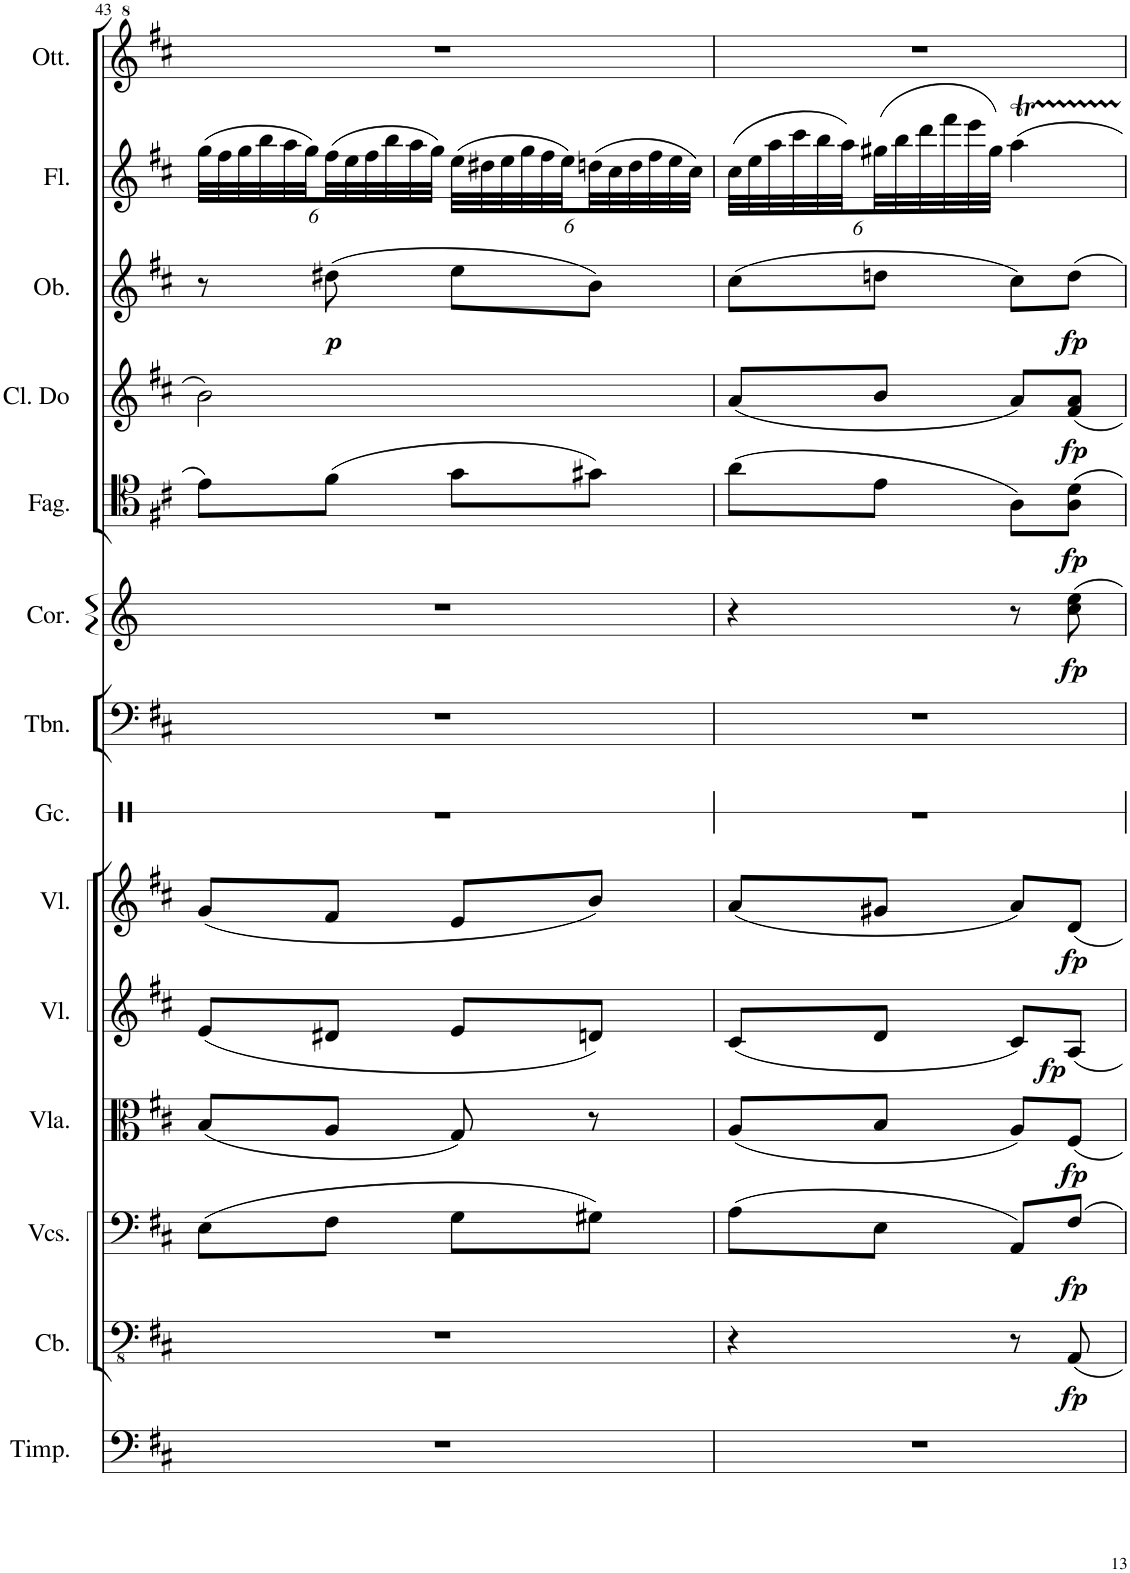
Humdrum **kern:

**kern	**kern	**dynam	**kern	**dynam	**kern	**dynam	**kern	**dynam	**kern	**dynam	**kern	**kern	**kern	**dynam	**kern	**dynam	**kern	**dynam	**kern	**dynam	**kern	**kern
*part14	*part13	*part13	*part12	*part12	*part11	*part11	*part10	*part10	*part9	*part9	*part8	*part7	*part6	*part6	*part5	*part5	*part4	*part4	*part3	*part3	*part2	*part1
*staff14	*staff13	*staff13	*staff12	*staff12	*staff11	*staff11	*staff10	*staff10	*staff9	*staff9	*staff8	*staff7	*staff6	*staff6	*staff5	*staff5	*staff4	*staff4	*staff3	*staff3	*staff2	*staff1
*I"Timpani	*I"Contrabbassi	*	*I"Violoncelli	*	*I"Viole	*	*I"Violini	*	*I"Violini	*	*I"Grancassa	*I"Trombone	*I"Corno in Re	*	*I"Fagotto	*	*I"Clarinetto in Do	*	*I"Oboe	*	*I"Flauto	*I"Ottavino
*I'Timp.	*I'Cb.	*	*	*	*	*	*I'Vl.	*	*I'Vl.	*	*I'Gc.	*I'Tbn.	*I'Cor.	*	*I'Fag.	*	*I'Cl. Do	*	*I'Ob.	*	*I'Fl.	*I'Ott.
!!LO:PB:g=z
*clefF4	*clefFv4	*	*clefF4	*	*clefC3	*	*clefG2	*	*clefG2	*	*clefX	*clefF4	*clefG2	*	*clefC4	*	*clefG2	*	*clefG2	*	*clefG2	*clefG^2
*	*	*	*	*	*	*	*	*	*	*	*	*	*Trd6c10	*	*	*	*Trd1c2	*	*	*	*	*Trd-7c-12
*k[f#c#]	*k[f#c#]	*	*k[f#c#]	*	*k[f#c#]	*	*k[f#c#]	*	*k[f#c#]	*	*k[]	*k[f#c#]	*k[]	*	*k[f#c#]	*	*k[f#c#]	*	*k[f#c#]	*	*k[f#c#]	*k[f#c#]
*M2/4	*M2/4	*	*M2/4	*	*M2/4	*	*M2/4	*	*M2/4	*	*M2/4	*M2/4	*M2/4	*	*M2/4	*	*M2/4	*	*M2/4	*	*M2/4	*M2/4
*	*	*	*	*	*	*	*	*	*	*	*	*	*	*	*	*	*	*	*	*	*Xbrackettup	*
=43	=43	=43	=43	=43	=43	=43	=43	=43	=43	=43	=43	=43	=43	=43	=43	=43	=43	=43	=43	=43	=43	=43
2r	2r	.	(8E\L	.	(8B/L	.	(8e/L	.	(8g/L	.	2r	2r	2r	.	8e\L	.	2b\	.	8r	.	(48gg\LLL	2r
.	.	.	.	.	.	.	.	.	.	.	.	.	.	.	.	.	.	.	.	.	48ff#\	.
.	.	.	.	.	.	.	.	.	.	.	.	.	.	.	.	.	.	.	.	.	48gg\	.
.	.	.	.	.	.	.	.	.	.	.	.	.	.	.	.	.	.	.	.	.	48bb\	.
.	.	.	.	.	.	.	.	.	.	.	.	.	.	.	.	.	.	.	.	.	48aa\	.
.	.	.	.	.	.	.	.	.	.	.	.	.	.	.	.	.	.	.	.	.	48gg\)	.
!	!	!	!	!	!	!	!	!	!	!	!	!	!	!	!	!	!	!	!	!LO:DY:b	!	!
.	.	.	8F#\J	.	8A/J	.	8d#X/J	.	8f#/J	.	.	.	.	.	(8f#\J	.	.	.	(8dd#X\	p	(48ff#\	.
.	.	.	.	.	.	.	.	.	.	.	.	.	.	.	.	.	.	.	.	.	48ee\	.
.	.	.	.	.	.	.	.	.	.	.	.	.	.	.	.	.	.	.	.	.	48ff#\	.
.	.	.	.	.	.	.	.	.	.	.	.	.	.	.	.	.	.	.	.	.	48bb\	.
.	.	.	.	.	.	.	.	.	.	.	.	.	.	.	.	.	.	.	.	.	48aa\	.
.	.	.	.	.	.	.	.	.	.	.	.	.	.	.	.	.	.	.	.	.	48gg\JJJ)	.
.	.	.	8G\L	.	8G/)	.	8e/L	.	8e/L	.	.	.	.	.	8g\L	.	.	.	8ee\L	.	(48ee\LLL	.
.	.	.	.	.	.	.	.	.	.	.	.	.	.	.	.	.	.	.	.	.	48dd#X\	.
.	.	.	.	.	.	.	.	.	.	.	.	.	.	.	.	.	.	.	.	.	48ee\	.
.	.	.	.	.	.	.	.	.	.	.	.	.	.	.	.	.	.	.	.	.	48gg\	.
.	.	.	.	.	.	.	.	.	.	.	.	.	.	.	.	.	.	.	.	.	48ff#\	.
.	.	.	.	.	.	.	.	.	.	.	.	.	.	.	.	.	.	.	.	.	48ee\)	.
.	.	.	8G#X\J)	.	8r	.	8dn/J)	.	8b/J)	.	.	.	.	.	8g#X\J)	.	.	.	8b\J)	.	(48ddn\	.
.	.	.	.	.	.	.	.	.	.	.	.	.	.	.	.	.	.	.	.	.	48cc#\	.
.	.	.	.	.	.	.	.	.	.	.	.	.	.	.	.	.	.	.	.	.	48dd\	.
.	.	.	.	.	.	.	.	.	.	.	.	.	.	.	.	.	.	.	.	.	48ff#\	.
.	.	.	.	.	.	.	.	.	.	.	.	.	.	.	.	.	.	.	.	.	48ee\	.
.	.	.	.	.	.	.	.	.	.	.	.	.	.	.	.	.	.	.	.	.	48cc#\JJJ)	.
=44	=44	=44	=44	=44	=44	=44	=44	=44	=44	=44	=44	=44	=44	=44	=44	=44	=44	=44	=44	=44	=44	=44
2r	4r	.	(8A\L	.	(8A/L	.	(8c#/L	.	(8a/L	.	2r	2r	4r	.	(8a\L	.	(8a/L	.	(8cc#\L	.	(48cc#\LLL	2r
.	.	.	.	.	.	.	.	.	.	.	.	.	.	.	.	.	.	.	.	.	48ee\	.
.	.	.	.	.	.	.	.	.	.	.	.	.	.	.	.	.	.	.	.	.	48aa\	.
.	.	.	.	.	.	.	.	.	.	.	.	.	.	.	.	.	.	.	.	.	48ccc#\	.
.	.	.	.	.	.	.	.	.	.	.	.	.	.	.	.	.	.	.	.	.	48bb\	.
.	.	.	.	.	.	.	.	.	.	.	.	.	.	.	.	.	.	.	.	.	48aa\)	.
.	.	.	8E\J	.	8B/J	.	8d/J	.	8g#X/J	.	.	.	.	.	8e\J	.	8b/J	.	8ddn\J	.	(48gg#X\	.
.	.	.	.	.	.	.	.	.	.	.	.	.	.	.	.	.	.	.	.	.	48bb\	.
.	.	.	.	.	.	.	.	.	.	.	.	.	.	.	.	.	.	.	.	.	48ddd\	.
.	.	.	.	.	.	.	.	.	.	.	.	.	.	.	.	.	.	.	.	.	48fff#\	.
.	.	.	.	.	.	.	.	.	.	.	.	.	.	.	.	.	.	.	.	.	48eee\	.
.	.	.	.	.	.	.	.	.	.	.	.	.	.	.	.	.	.	.	.	.	48gg#\JJJ)	.
.	8r	.	8AA/L)	.	8A/L)	.	8c#/L)	.	8a/L)	.	.	.	8r	.	8A\L)	.	8a/L)	.	8cc#\L)	.	4aaT\	.
!	!	!LO:DY:b	!	!LO:DY:b	!	!LO:DY:b	!	!LO:DY:b	!	!LO:DY:b	!	!	!	!LO:DY:b	!	!LO:DY:b	!	!LO:DY:b	!	!LO:DY:b	!	!
.	8AAA/	fp	8F#/J	fp	8F#/J	fp	8A/J	fp	8d/J	fp	.	.	8cc\ 8ee\	fp	8A\ 8d\J	fp	8f#/ 8a/J	fp	8dd\J	fp	.	.
=	=	=	=	=	=	=	=	=	=	=	=	=	=	=	=	=	=	=	=	=	=	=
*-	*-	*-	*-	*-	*-	*-	*-	*-	*-	*-	*-	*-	*-	*-	*-	*-	*-	*-	*-	*-	*-	*-
